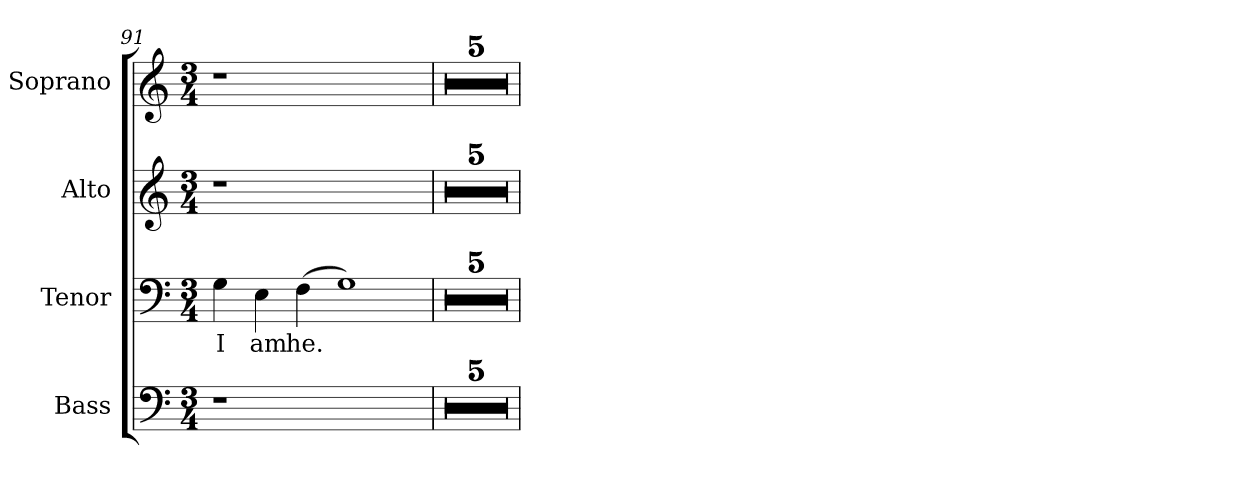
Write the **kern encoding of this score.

**kern	**kern	**text	**kern	**kern
*part4	*part3	*part3	*part2	*part1
*staff4	*staff3	*staff3	*staff2	*staff1
*I"Bass	*I"Tenor	*	*I"Alto	*I"Soprano
*clefF4	*clefF4	*	*clefG2	*clefG2
*	*ITrd7c12	*	*	*
*k[]	*k[]	*	*k[]	*k[]
*C:	*C:	*	*C:	*C:
*M3/4	*M3/4	*	*M3/4	*M3/4
=91	=91	=91	=91	=91
!LO:N:vis=1	!	!	!	!
!	!	!LO:LY:b:color=#000000	!LO:N:vis=1	!LO:N:vis=1
2.r	4GGi\	I	2.r	2.r
!	!	!LO:LY:b:color=#000000	!	!
.	4EEi\	am	.	.
!	!	!LO:LY:b:color=#000000	!	!
.	(4FFi\	he.	.	.
1ryy	1GGi)	.	1ryy	1ryy
=92	=92	=92	=92	=92
*	*stria0	*	*	*
!LO:N:vis=1	!LO:N:vis=1	!	!LO:N:vis=1	!LO:N:vis=1
2.r	2.r	.	2.r	2.r
=93	=93	=93	=93	=93
!LO:N:vis=1	!LO:N:vis=1	!	!LO:N:vis=1	!LO:N:vis=1
2.r	2.r	.	2.r	2.r
=94	=94	=94	=94	=94
!LO:N:vis=1	!LO:N:vis=1	!	!LO:N:vis=1	!LO:N:vis=1
2.r	2.r	.	2.r	2.r
=95	=95	=95	=95	=95
!LO:N:vis=1	!LO:N:vis=1	!	!LO:N:vis=1	!LO:N:vis=1
2.r	2.r	.	2.r	2.r
=96	=96	=96	=96	=96
!LO:N:vis=1	!LO:N:vis=1	!	!LO:N:vis=1	!LO:N:vis=1
2.r	2.r	.	2.r	2.r
=	=	=	=	=
*-	*-	*-	*-	*-
